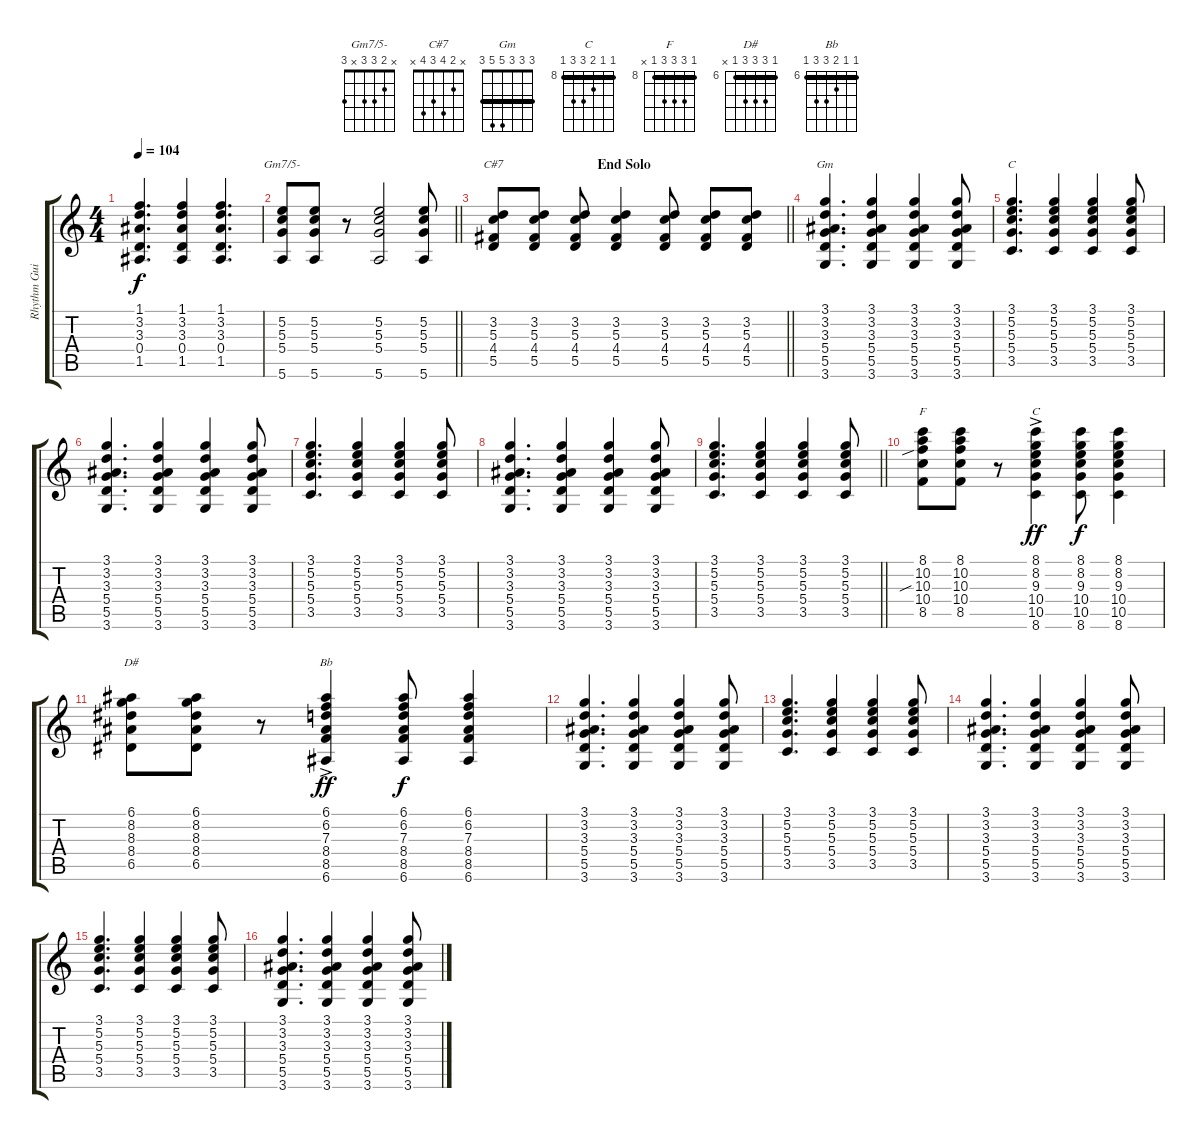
\track ("Rhythm Guitar" "Rhythm Gui") {instrument acousticguitarsteel}
\staff {score tabs}
\tuning (E4 B3 G3 D3 A2 E2) {hide}
\chord ("Gm7/5-" x 2 3 3 x 3)
\chord ("C#7" x 2 4 3 4 x)
\chord ("Gm" 3 3 3 5 5 3) {barre 3}
\chord ("C" 3 5 5 5 3 x) {barre 3}
\chord ("F" 8 10 10 10 8 x) {firstfret 8 barre 8}
\chord ("C" 8 8 9 10 10 8) {firstfret 8 barre 8}
\chord ("D#" 6 8 8 8 6 x) {firstfret 6 barre 6}
\chord ("Bb" 6 6 7 8 8 6) {firstfret 6 barre 6}
\ts (4 4)
\tempo 104
\clef g2
\ks c
(1.1 3.2 3.3 0.4 1.5).4{d dy f} (1.1 3.2 3.3 0.4 1.5).4 (1.1 3.2 3.3 0.4 1.5).4{d} |
\barLineRight lightlight
(5.2 5.3 5.4 5.6).8{ch "Gm7/5-"} (5.2 5.3 5.4 5.6).8 r.8 (5.2 5.3 5.4 5.6).2 (5.2 5.3 5.4 5.6).8 |
\section ("" "                                   End Solo")
\barLineRight lightlight
(3.2 5.3 4.4 5.5).8{ch "C#7"} (3.2 5.3 4.4 5.5).8 (3.2 5.3 4.4 5.5).8 (3.2 5.3 4.4 5.5).4 (3.2 5.3 4.4 5.5).8 (3.2 5.3 4.4 5.5).8 (3.2 5.3 4.4 5.5).8 |
(3.1 3.2 3.3 5.4 5.5 3.6).4{d ch "Gm"} (3.1 3.2 3.3 5.4 5.5 3.6).4 (3.1 3.2 3.3 5.4 5.5 3.6).4 (3.1 3.2 3.3 5.4 5.5 3.6).8 |
(3.1 5.2 5.3 5.4 3.5).4{d ch "C"} (3.1 5.2 5.3 5.4 3.5).4 (3.1 5.2 5.3 5.4 3.5).4 (3.1 5.2 5.3 5.4 3.5).8 |
(3.1 3.2 3.3 5.4 5.5 3.6).4{d} (3.1 3.2 3.3 5.4 5.5 3.6).4 (3.1 3.2 3.3 5.4 5.5 3.6).4 (3.1 3.2 3.3 5.4 5.5 3.6).8 |
(3.1 5.2 5.3 5.4 3.5).4{d} (3.1 5.2 5.3 5.4 3.5).4 (3.1 5.2 5.3 5.4 3.5).4 (3.1 5.2 5.3 5.4 3.5).8 |
(3.1 3.2 3.3 5.4 5.5 3.6).4{d} (3.1 3.2 3.3 5.4 5.5 3.6).4 (3.1 3.2 3.3 5.4 5.5 3.6).4 (3.1 3.2 3.3 5.4 5.5 3.6).8 |
\barLineRight lightlight
(3.1 5.2 5.3 5.4 3.5).4{d} (3.1 5.2 5.3 5.4 3.5).4 (3.1 5.2 5.3 5.4 3.5).4 (3.1 5.2 5.3 5.4 3.5).8 |
(8.1 10.2 10.3{sib} 10.4 8.5).8{ch "F"} (8.1 10.2 10.3 10.4 8.5).8 r.8 (8.1{ac} 8.2{ac} 9.3{ac} 10.4{ac} 10.5{ac} 8.6{ac}).4{ch "C" dy ff} (8.1 8.2 9.3 10.4 10.5 8.6).8{dy f} (8.1 8.2 9.3 10.4 10.5 8.6).4 |
(6.1 8.2 8.3 8.4 6.5).8{ch "D#"} (6.1 8.2 8.3 8.4 6.5).8 r.8 (6.1{ac} 6.2{ac} 7.3{ac} 8.4{ac} 8.5{ac} 6.6{ac}).4{ch "Bb" dy ff} (6.1 6.2 7.3 8.4 8.5 6.6).8{dy f} (6.1 6.2 7.3 8.4 8.5 6.6).4 |
(3.1 3.2 3.3 5.4 5.5 3.6).4{d} (3.1 3.2 3.3 5.4 5.5 3.6).4 (3.1 3.2 3.3 5.4 5.5 3.6).4 (3.1 3.2 3.3 5.4 5.5 3.6).8 |
(3.1 5.2 5.3 5.4 3.5).4{d} (3.1 5.2 5.3 5.4 3.5).4 (3.1 5.2 5.3 5.4 3.5).4 (3.1 5.2 5.3 5.4 3.5).8 |
(3.1 3.2 3.3 5.4 5.5 3.6).4{d} (3.1 3.2 3.3 5.4 5.5 3.6).4 (3.1 3.2 3.3 5.4 5.5 3.6).4 (3.1 3.2 3.3 5.4 5.5 3.6).8 |
(3.1 5.2 5.3 5.4 3.5).4{d} (3.1 5.2 5.3 5.4 3.5).4 (3.1 5.2 5.3 5.4 3.5).4 (3.1 5.2 5.3 5.4 3.5).8 |
(3.1 3.2 3.3 5.4 5.5 3.6).4{d} (3.1 3.2 3.3 5.4 5.5 3.6).4 (3.1 3.2 3.3 5.4 5.5 3.6).4 (3.1 3.2 3.3 5.4 5.5 3.6).8
